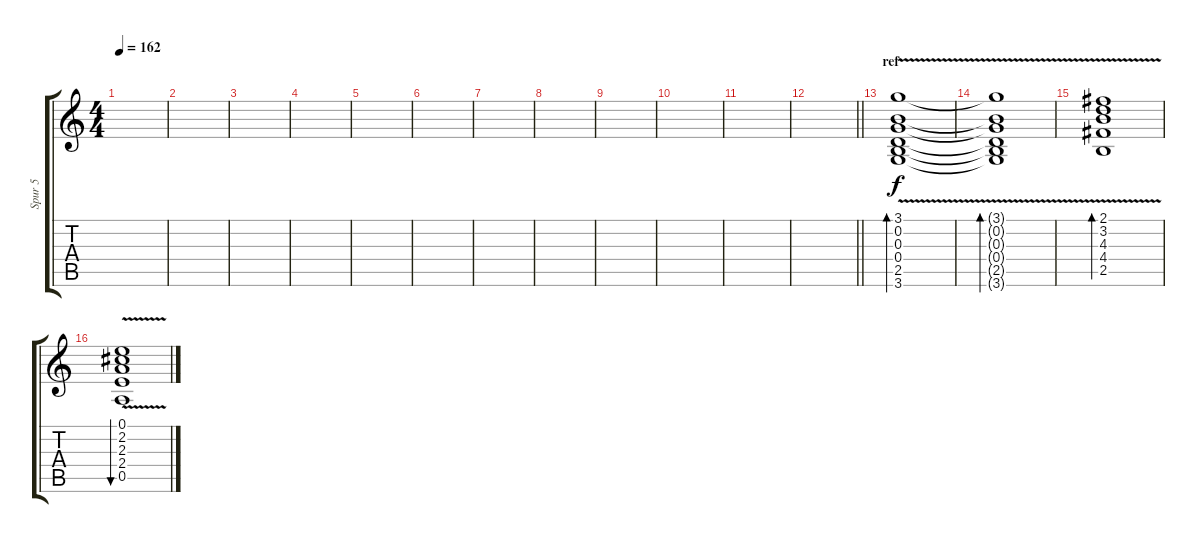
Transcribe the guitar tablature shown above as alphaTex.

\track ("Spur 5" "Spur 5") {instrument electricguitarclean}
\staff {score tabs}
\tuning (E4 B3 G3 D3 A2 E2) {hide}
\ts (4 4)
\tempo 162
\clef g2
\ks c
|
|
|
|
|
|
|
|
|
|
|
\barLineRight lightlight
|
\section ("" "ref")
(3.1{v} 0.2 0.3 0.4 2.5 3.6).1{bd 480} |
(3.1{v t} 0.2{t} 0.3{t} 0.4{t} 2.5{t} 3.6{t}).1{bd 480} |
(2.1{v} 3.2 4.3 4.4 2.5).1{bd 480} |
(0.1{v} 2.2 2.3 2.4 0.5).1{bu 480}
